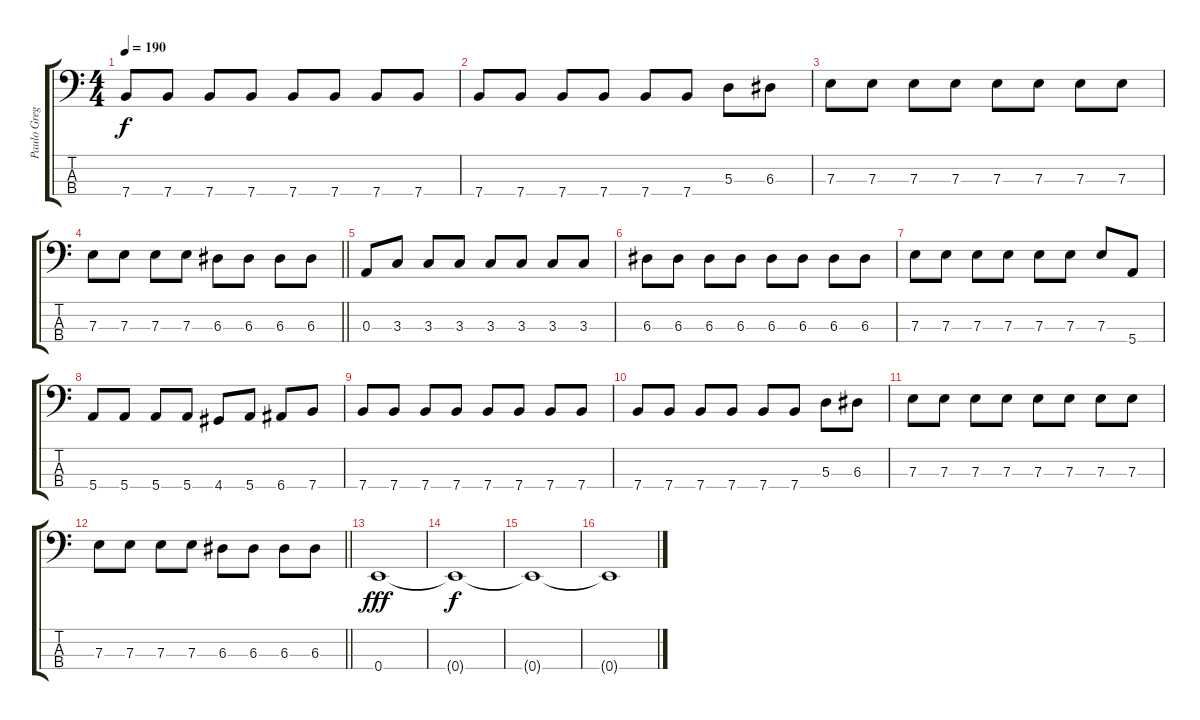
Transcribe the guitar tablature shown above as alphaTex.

\track ("Paulo Gregoletto" "Paulo Greg") {instrument electricbasspick}
\staff {score tabs}
\tuning (G2 D2 A1 E1) {hide}
\ts (4 4)
\tempo 190
\clef f4
\ks c
7.4.8{dy f} 7.4.8 7.4.8 7.4.8 7.4.8 7.4.8 7.4.8 7.4.8 |
7.4.8 7.4.8 7.4.8 7.4.8 7.4.8 7.4.8 5.3.8 6.3.8 |
7.3.8 7.3.8 7.3.8 7.3.8 7.3.8 7.3.8 7.3.8 7.3.8 |
\barLineRight lightlight
7.3.8 7.3.8 7.3.8 7.3.8 6.3.8 6.3.8 6.3.8 6.3.8 |
0.3.8 3.3.8 3.3.8 3.3.8 3.3.8 3.3.8 3.3.8 3.3.8 |
6.3.8 6.3.8 6.3.8 6.3.8 6.3.8 6.3.8 6.3.8 6.3.8 |
7.3.8 7.3.8 7.3.8 7.3.8 7.3.8 7.3.8 7.3.8 5.4.8 |
5.4.8 5.4.8 5.4.8 5.4.8 4.4.8 5.4.8 6.4.8 7.4.8 |
7.4.8 7.4.8 7.4.8 7.4.8 7.4.8 7.4.8 7.4.8 7.4.8 |
7.4.8 7.4.8 7.4.8 7.4.8 7.4.8 7.4.8 5.3.8 6.3.8 |
7.3.8 7.3.8 7.3.8 7.3.8 7.3.8 7.3.8 7.3.8 7.3.8 |
\barLineRight lightlight
7.3.8 7.3.8 7.3.8 7.3.8 6.3.8 6.3.8 6.3.8 6.3.8 |
0.4.1{dy fff} |
0.4{t}.1{dy f} |
0.4{t}.1 |
0.4{t}.1
